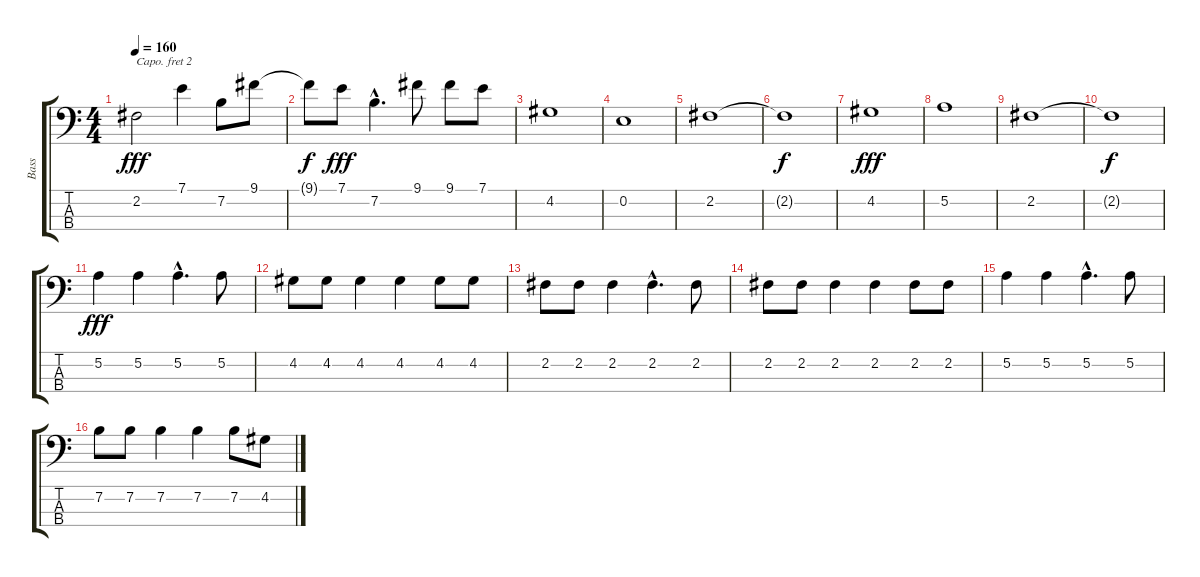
\track ("Bass" "Bass") {instrument electricbasspick}
\staff {score tabs}
\capo 2
\tuning (G2 D2 A1 E1) {hide}
\ts (4 4)
\tempo 160
\clef f4
\ks c
2.2.2{dy fff} 7.1.4 7.2.8 9.1.8 |
9.1{t}.8{dy f} 7.1.8{dy fff} 7.2{hac}.4{d} 9.1.8 9.1.8 7.1.8 |
4.2.1 |
0.2.1 |
2.2.1 |
2.2{t}.1{dy f} |
4.2.1{dy fff} |
5.2.1 |
2.2.1 |
2.2{t}.1{dy f} |
5.2.4{dy fff} 5.2.4 5.2{hac}.4{d} 5.2.8 |
4.2.8 4.2.8 4.2.4 4.2.4 4.2.8 4.2.8 |
2.2.8 2.2.8 2.2.4 2.2{hac}.4{d} 2.2.8 |
2.2.8 2.2.8 2.2.4 2.2.4 2.2.8 2.2.8 |
5.2.4 5.2.4 5.2{hac}.4{d} 5.2.8 |
7.2.8 7.2.8 7.2.4 7.2.4 7.2.8 4.2.8
